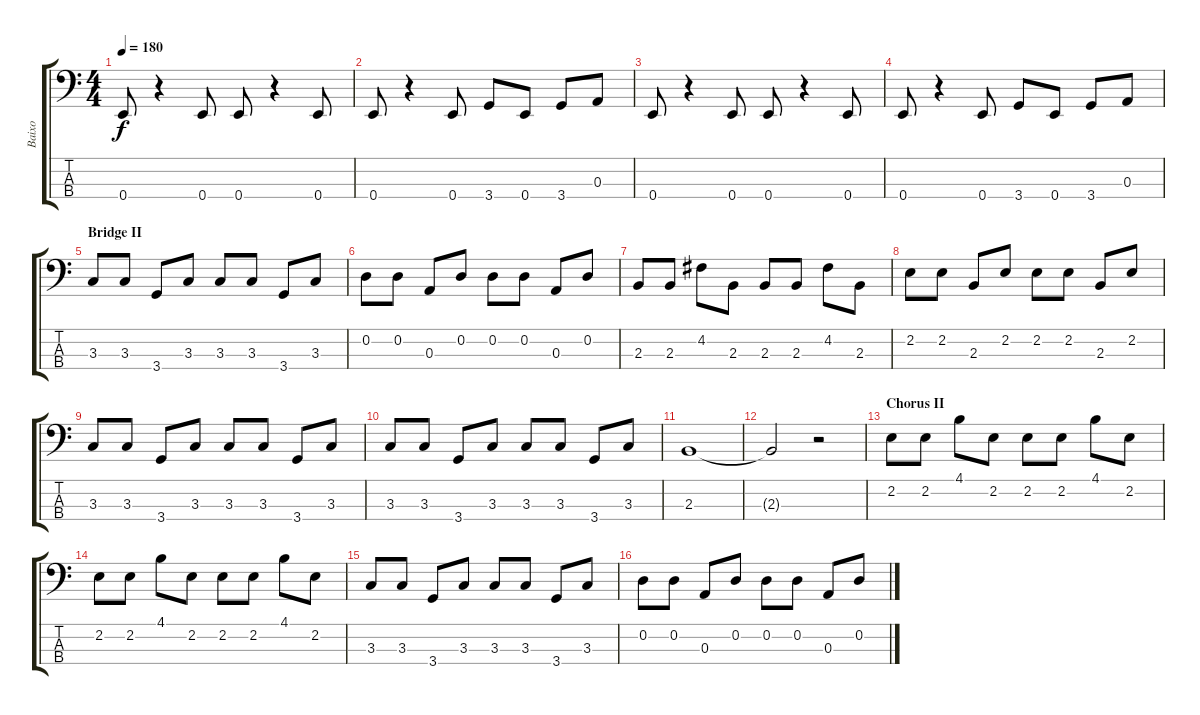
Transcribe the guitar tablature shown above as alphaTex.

\track ("Baixo" "Baixo") {instrument electricbasspick}
\staff {score tabs}
\tuning (G2 D2 A1 E1) {hide}
\ts (4 4)
\tempo 180
\clef f4
\ks c
0.4.8{dy f} r.4 0.4.8 0.4.8 r.4 0.4.8 |
0.4.8 r.4 0.4.8 3.4.8 0.4.8 3.4.8 0.3.8 |
0.4.8 r.4 0.4.8 0.4.8 r.4 0.4.8 |
0.4.8 r.4 0.4.8 3.4.8 0.4.8 3.4.8 0.3.8 |
\section ("" "Bridge II")
3.3.8 3.3.8 3.4.8 3.3.8 3.3.8 3.3.8 3.4.8 3.3.8 |
0.2.8 0.2.8 0.3.8 0.2.8 0.2.8 0.2.8 0.3.8 0.2.8 |
2.3.8 2.3.8 4.2.8 2.3.8 2.3.8 2.3.8 4.2.8 2.3.8 |
2.2.8 2.2.8 2.3.8 2.2.8 2.2.8 2.2.8 2.3.8 2.2.8 |
3.3.8 3.3.8 3.4.8 3.3.8 3.3.8 3.3.8 3.4.8 3.3.8 |
3.3.8 3.3.8 3.4.8 3.3.8 3.3.8 3.3.8 3.4.8 3.3.8 |
2.3.1 |
2.3{t}.2 r.2 |
\section ("" "Chorus II")
2.2.8 2.2.8 4.1.8 2.2.8 2.2.8 2.2.8 4.1.8 2.2.8 |
2.2.8 2.2.8 4.1.8 2.2.8 2.2.8 2.2.8 4.1.8 2.2.8 |
3.3.8 3.3.8 3.4.8 3.3.8 3.3.8 3.3.8 3.4.8 3.3.8 |
0.2.8 0.2.8 0.3.8 0.2.8 0.2.8 0.2.8 0.3.8 0.2.8
